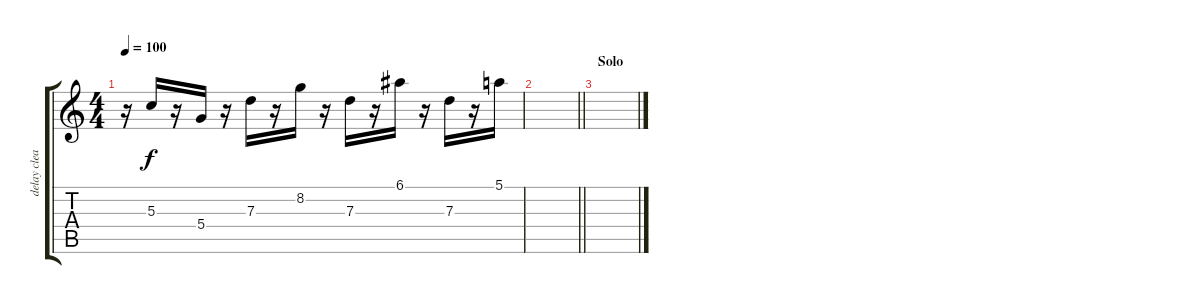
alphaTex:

\track ("delay clean 2" "delay clea") {instrument electricguitarclean}
\staff {score tabs}
\tuning (E4 B3 G3 D3 A2 E2) {hide}
\ts (4 4)
\tempo 100
\clef g2
\ks c
r.16{dy f} 5.3.16 r.16 5.4.16 r.16 7.3.16 r.16 8.2.16 r.16 7.3.16 r.16 6.1.16 r.16 7.3.16 r.16 5.1.16 |
\barLineRight lightlight
|
\section ("" "Solo")
